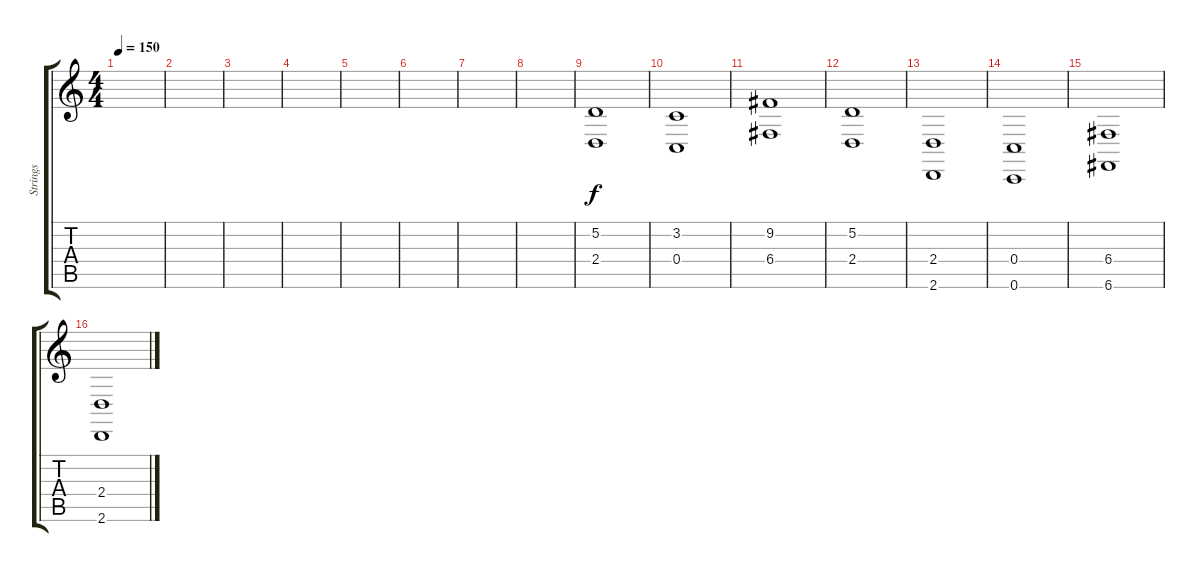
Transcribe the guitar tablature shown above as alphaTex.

\track ("Strings" "Strings") {instrument stringensemble1}
\staff {score tabs}
\tuning (D4 A3 F3 C3 G2 C2) {hide}
\ts (4 4)
\tempo 150
\clef g2
\ks c
|
|
|
|
|
|
|
|
(5.2 2.4).1 |
(3.2 0.4).1 |
(9.2 6.4).1 |
(5.2 2.4).1 |
(2.4 2.6).1 |
(0.4 0.6).1 |
(6.4 6.6).1 |
(2.4 2.6).1
